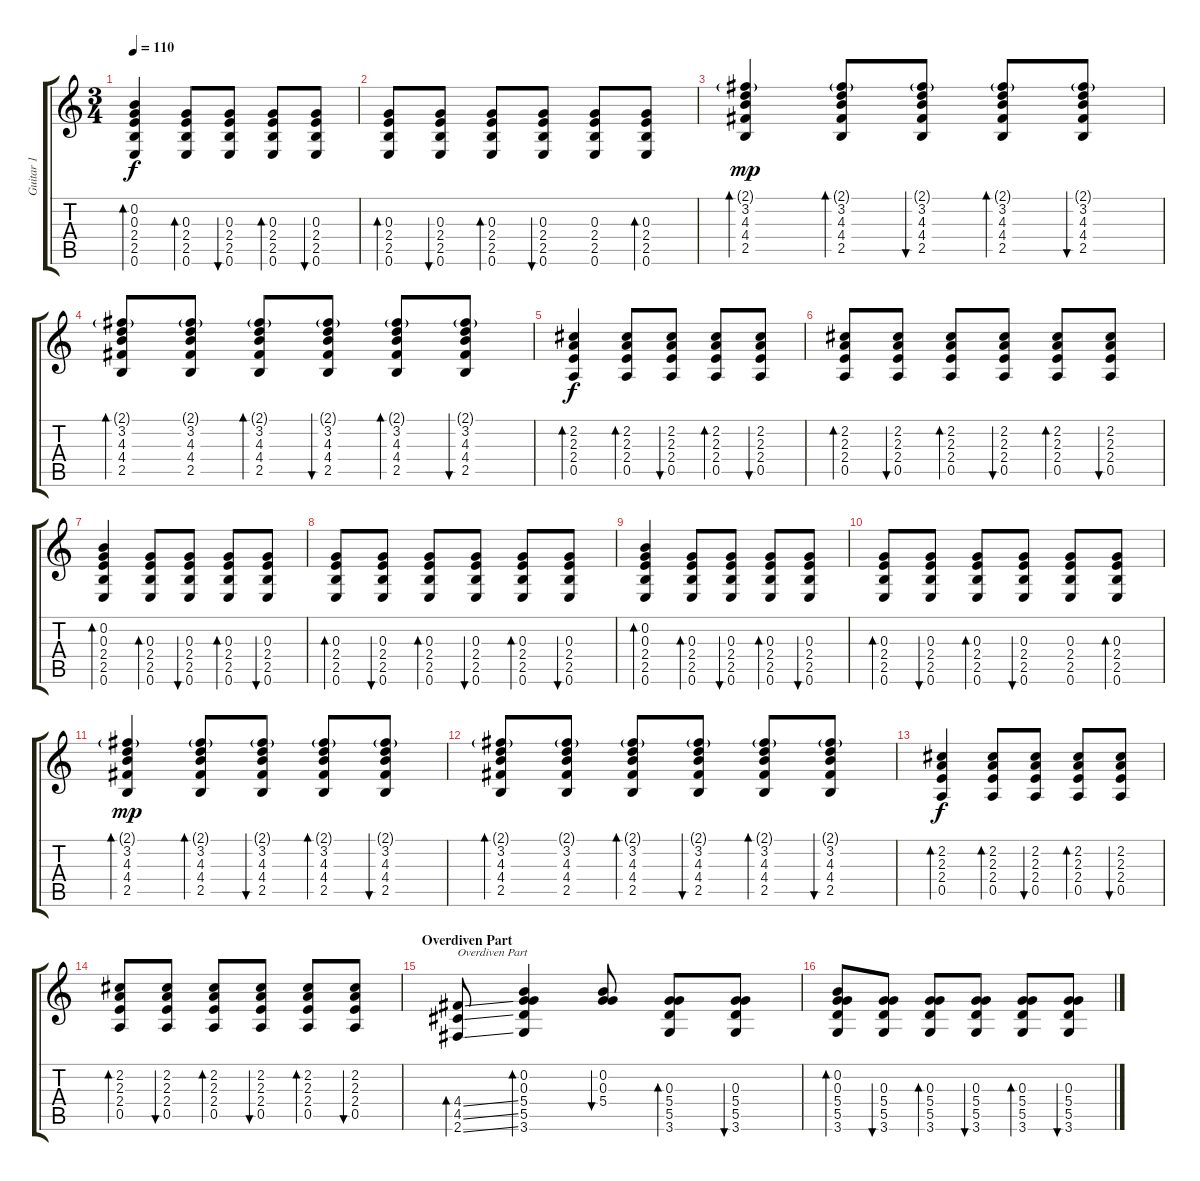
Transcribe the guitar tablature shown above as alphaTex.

\track ("Guitar 1" "Guitar 1") {instrument acousticguitarsteel}
\staff {score tabs}
\tuning (E4 B3 G3 D3 A2 E2) {hide}
\ts (3 4)
\tempo 110
\clef g2
\ks c
(0.2 0.3 2.4 2.5 0.6).4{bd 60 dy f} (0.3 2.4 2.5 0.6).8{bd 60} (0.3 2.4 2.5 0.6).8{bu 60} (0.3 2.4 2.5 0.6).8{bd 60} (0.3 2.4 2.5 0.6).8{bu 60} |
(0.3 2.4 2.5 0.6).8{bd 60} (0.3 2.4 2.5 0.6).8{bu 60} (0.3 2.4 2.5 0.6).8{bd 60} (0.3 2.4 2.5 0.6).8{bu 60} (0.3 2.4 2.5 0.6).8 (0.3 2.4 2.5 0.6).8{bd 60} |
(2.1{g} 3.2 4.3 4.4 2.5).4{bd 60 dy mp} (2.1{g} 3.2 4.3 4.4 2.5).8{bd 60} (2.1{g} 3.2 4.3 4.4 2.5).8{bu 60} (2.1{g} 3.2 4.3 4.4 2.5).8{bd 60} (2.1{g} 3.2 4.3 4.4 2.5).8{bu 60} |
(2.1{g} 3.2 4.3 4.4 2.5).8{bd 60} (2.1{g} 3.2 4.3 4.4 2.5).8 (2.1{g} 3.2 4.3 4.4 2.5).8{bd 60} (2.1{g} 3.2 4.3 4.4 2.5).8{bu 60} (2.1{g} 3.2 4.3 4.4 2.5).8{bd 60} (2.1{g} 3.2 4.3 4.4 2.5).8{bu 60} |
(2.2 2.3 2.4 0.5).4{bd 60 dy f} (2.2 2.3 2.4 0.5).8{bd 60} (2.2 2.3 2.4 0.5).8{bu 60} (2.2 2.3 2.4 0.5).8{bd 60} (2.2 2.3 2.4 0.5).8{bu 60} |
(2.2 2.3 2.4 0.5).8{bd 60} (2.2 2.3 2.4 0.5).8{bu 60} (2.2 2.3 2.4 0.5).8{bd 60} (2.2 2.3 2.4 0.5).8{bu 60} (2.2 2.3 2.4 0.5).8{bd 60} (2.2 2.3 2.4 0.5).8{bu 60} |
(0.2 0.3 2.4 2.5 0.6).4{bd 60} (0.3 2.4 2.5 0.6).8{bd 60} (0.3 2.4 2.5 0.6).8{bu 60} (0.3 2.4 2.5 0.6).8{bd 60} (0.3 2.4 2.5 0.6).8{bu 60} |
(0.3 2.4 2.5 0.6).8{bd 60} (0.3 2.4 2.5 0.6).8{bu 60} (0.3 2.4 2.5 0.6).8{bd 60} (0.3 2.4 2.5 0.6).8{bu 60} (0.3 2.4 2.5 0.6).8{bd 60} (0.3 2.4 2.5 0.6).8{bu 60} |
(0.2 0.3 2.4 2.5 0.6).4{bd 60} (0.3 2.4 2.5 0.6).8{bd 60} (0.3 2.4 2.5 0.6).8{bu 60} (0.3 2.4 2.5 0.6).8{bd 60} (0.3 2.4 2.5 0.6).8{bu 60} |
(0.3 2.4 2.5 0.6).8{bd 60} (0.3 2.4 2.5 0.6).8{bu 60} (0.3 2.4 2.5 0.6).8{bd 60} (0.3 2.4 2.5 0.6).8{bu 60} (0.3 2.4 2.5 0.6).8 (0.3 2.4 2.5 0.6).8{bd 60} |
(2.1{g} 3.2 4.3 4.4 2.5).4{bd 60 dy mp} (2.1{g} 3.2 4.3 4.4 2.5).8{bd 60} (2.1{g} 3.2 4.3 4.4 2.5).8{bu 60} (2.1{g} 3.2 4.3 4.4 2.5).8{bd 60} (2.1{g} 3.2 4.3 4.4 2.5).8{bu 60} |
(2.1{g} 3.2 4.3 4.4 2.5).8{bd 60} (2.1{g} 3.2 4.3 4.4 2.5).8 (2.1{g} 3.2 4.3 4.4 2.5).8{bd 60} (2.1{g} 3.2 4.3 4.4 2.5).8{bu 60} (2.1{g} 3.2 4.3 4.4 2.5).8{bd 60} (2.1{g} 3.2 4.3 4.4 2.5).8{bu 60} |
(2.2 2.3 2.4 0.5).4{bd 60 dy f} (2.2 2.3 2.4 0.5).8{bd 60} (2.2 2.3 2.4 0.5).8{bu 60} (2.2 2.3 2.4 0.5).8{bd 60} (2.2 2.3 2.4 0.5).8{bu 60} |
(2.2 2.3 2.4 0.5).8{bd 60} (2.2 2.3 2.4 0.5).8{bu 60} (2.2 2.3 2.4 0.5).8{bd 60} (2.2 2.3 2.4 0.5).8{bu 60} (2.2 2.3 2.4 0.5).8{bd 60} (2.2 2.3 2.4 0.5).8{bu 60} |
\section ("" "Overdiven Part")
(4.4{ss} 4.5{ss} 2.6{ss}).8{bd 30 txt "Overdiven Part"} (0.2 0.3 5.4 5.5 3.6).4{bd 30} (0.2 0.3 5.4).8{bu 30} (0.3 5.4 5.5 3.6).8{bd 30} (0.3 5.4 5.5 3.6).8{bu 30} |
(0.2 0.3 5.4 5.5 3.6).8{bd 30} (0.3 5.4 5.5 3.6).8{bu 60} (0.3 5.4 5.5 3.6).8{bd 30} (0.3 5.4 5.5 3.6).8{bu 30} (0.3 5.4 5.5 3.6).8{bd 30} (0.3 5.4 5.5 3.6).8{bu 30}
